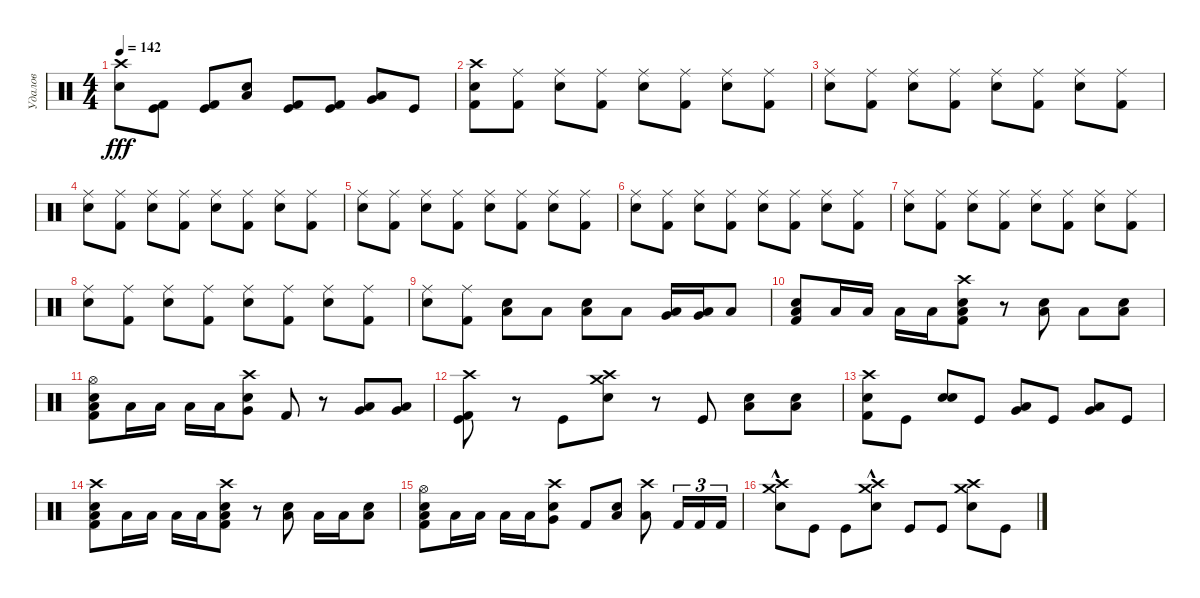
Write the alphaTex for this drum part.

\track ("Удалов" "Удалов") {instrument percussion}
\staff {score}
\articulation defaults
\ts (4 4)
\tempo 142
\clef neutral
\ks c
("Crash high (hit)" "Snare (hit) 2").8{dy fff} ("Kick (hit) 2" "Kick (hit)").8 ("Kick (hit) 2" "Kick (hit)").8 ("Low Tom (hit)" "Electric Snare (hit)").8 ("Kick (hit)" "Kick (hit) 2").8 ("Kick (hit)" "Kick (hit) 2").8 ("Very Low Tom (hit)" "Low Tom (hit)").8 "Kick (hit)".8 |
("Snare (hit) 2" "Crash high (hit)" "Kick (hit) 2").8 ("Kick (hit) 2" "Ride (middle)").8 ("Snare (hit) 2" "Ride (middle)").8 ("Ride (middle)" "Kick (hit) 2").8 ("Ride (middle)" "Snare (hit) 2").8 ("Ride (middle)" "Kick (hit) 2").8 ("Ride (middle)" "Snare (hit) 2").8 ("Ride (middle)" "Kick (hit) 2").8 |
("Ride (middle)" "Snare (hit) 2").8 ("Ride (middle)" "Kick (hit) 2").8 ("Ride (middle)" "Snare (hit) 2").8 ("Ride (middle)" "Kick (hit) 2").8 ("Ride (middle)" "Snare (hit) 2").8 ("Ride (middle)" "Kick (hit) 2").8 ("Ride (middle)" "Snare (hit) 2").8 ("Ride (middle)" "Kick (hit) 2").8 |
("Ride (middle)" "Snare (hit) 2").8 ("Ride (middle)" "Kick (hit) 2").8 ("Ride (middle)" "Snare (hit) 2").8 ("Ride (middle)" "Kick (hit) 2").8 ("Ride (middle)" "Snare (hit) 2").8 ("Ride (middle)" "Kick (hit) 2").8 ("Ride (middle)" "Snare (hit) 2").8 ("Ride (middle)" "Kick (hit) 2").8 |
("Ride (middle)" "Snare (hit) 2").8 ("Ride (middle)" "Kick (hit) 2").8 ("Ride (middle)" "Snare (hit) 2").8 ("Ride (middle)" "Kick (hit) 2").8 ("Ride (middle)" "Snare (hit) 2").8 ("Ride (middle)" "Kick (hit) 2").8 ("Ride (middle)" "Snare (hit) 2").8 ("Ride (middle)" "Kick (hit) 2").8 |
("Ride (middle)" "Snare (hit) 2").8 ("Ride (middle)" "Kick (hit) 2").8 ("Ride (middle)" "Snare (hit) 2").8 ("Ride (middle)" "Kick (hit) 2").8 ("Ride (middle)" "Snare (hit) 2").8 ("Ride (middle)" "Kick (hit) 2").8 ("Ride (middle)" "Snare (hit) 2").8 ("Ride (middle)" "Kick (hit) 2").8 |
("Ride (middle)" "Snare (hit) 2").8 ("Ride (middle)" "Kick (hit) 2").8 ("Ride (middle)" "Snare (hit) 2").8 ("Ride (middle)" "Kick (hit) 2").8 ("Ride (middle)" "Snare (hit) 2").8 ("Ride (middle)" "Kick (hit) 2").8 ("Ride (middle)" "Snare (hit) 2").8 ("Ride (middle)" "Kick (hit) 2").8 |
("Ride (middle)" "Snare (hit) 2").8 ("Ride (middle)" "Kick (hit) 2").8 ("Ride (middle)" "Snare (hit) 2").8 ("Ride (middle)" "Kick (hit) 2").8 ("Ride (middle)" "Snare (hit) 2").8 ("Ride (middle)" "Kick (hit) 2").8 ("Ride (middle)" "Snare (hit) 2").8 ("Ride (middle)" "Kick (hit) 2").8 |
("Snare (hit) 2" "Ride (middle)").8 ("Ride (middle)" "Kick (hit) 2").8 ("Low Tom (hit)" "Snare (hit) 2").8 "Low Floor Tom (hit)".8 ("Low Tom (hit)" "Electric Snare (hit)").8 "Low Floor Tom (hit)".8 ("Very Low Tom (hit)" "Low Floor Tom (hit)").16 ("Very Low Tom (hit)" "Low Floor Tom (hit)").16 "Low Floor Tom (hit)".8 |
("Kick (hit) 2" "Low Tom (hit)" "Electric Snare (hit)").8 "Low Tom (hit)".16 "Low Tom (hit)".16 "Low Tom (hit)".16 "Low Tom (hit)".16 ("Kick (hit) 2" "Crash high (hit)" "Low Tom (hit)" "Electric Snare (hit)").8 r.8 ("Low Tom (hit)" "Electric Snare (hit)").8 "Low Floor Tom (hit)".8 ("Low Tom (hit)" "Electric Snare (hit)").8 |
("Kick (hit) 2" "Hi-Hat (open)" "Snare (hit) 2" "Low Tom (hit)").8 "Low Tom (hit)".16 "Low Tom (hit)".16 "Low Tom (hit)".16 "Low Tom (hit)".16 ("Very Low Tom (hit)" "Crash high (hit)" "Snare (hit) 2").8 "Kick (hit) 2".8 r.8 ("Low Tom (hit)" "Very Low Tom (hit)").8 ("Very Low Tom (hit)" "Low Floor Tom (hit)").8 |
("Kick (hit)" "Crash high (hit)" "Kick (hit) 2").8 r.8 "Kick (hit)".8 ("Crash high (hit)" "Crash medium (hit)" "Snare (hit) 2").8 r.8 "Kick (hit)".8 ("Low Tom (hit)" "Electric Snare (hit)").8 ("Low Tom (hit)" "Electric Snare (hit)").8 |
("Snare (hit) 2" "Crash high (hit)" "Kick (hit) 2").8 "Kick (hit)".8 ("Electric Snare (hit)" "Snare (hit) 2").8 "Kick (hit)".8 ("Low Tom (hit)" "Very Low Tom (hit)").8 "Kick (hit)".8 ("Low Tom (hit)" "Very Low Tom (hit)").8 "Kick (hit)".8 |
("Crash high (hit)" "Kick (hit) 2" "Low Tom (hit)" "Electric Snare (hit)").8 "Low Tom (hit)".16 "Low Tom (hit)".16 "Low Tom (hit)".16 "Low Tom (hit)".16 ("Kick (hit) 2" "Crash high (hit)" "Low Tom (hit)" "Electric Snare (hit)").8 r.8 ("Low Tom (hit)" "Electric Snare (hit)").8 "Low Floor Tom (hit)".16 "Low Floor Tom (hit)".16 ("Low Tom (hit)" "Electric Snare (hit)").8 |
("Kick (hit) 2" "Hi-Hat (open)" "Snare (hit) 2" "Low Tom (hit)").8 "Low Tom (hit)".16 "Low Tom (hit)".16 "Low Tom (hit)".16 "Low Tom (hit)".16 ("Very Low Tom (hit)" "Crash high (hit)" "Snare (hit) 2").8 "Kick (hit) 2".8 ("Snare (hit) 2" "Low Tom (hit)").8 ("Crash high (hit)" "Low Floor Tom (hit)").8 "Kick (hit) 2".16{tu (3 2)} "Kick (hit) 2".16{tu (3 2)} "Kick (hit) 2".16{tu (3 2)} |
("Crash high (hit)"{hac} "Crash medium (hit)"{hac} "Snare (hit) 2"{hac}).8 "Kick (hit)".8 "Kick (hit)".8 ("Crash medium (hit)"{hac} "Crash high (hit)"{hac} "Snare (hit) 2"{hac}).8 "Kick (hit)".8 "Kick (hit)".8 ("Crash medium (hit)" "Crash high (hit)" "Snare (hit) 2").8 "Kick (hit)".8
